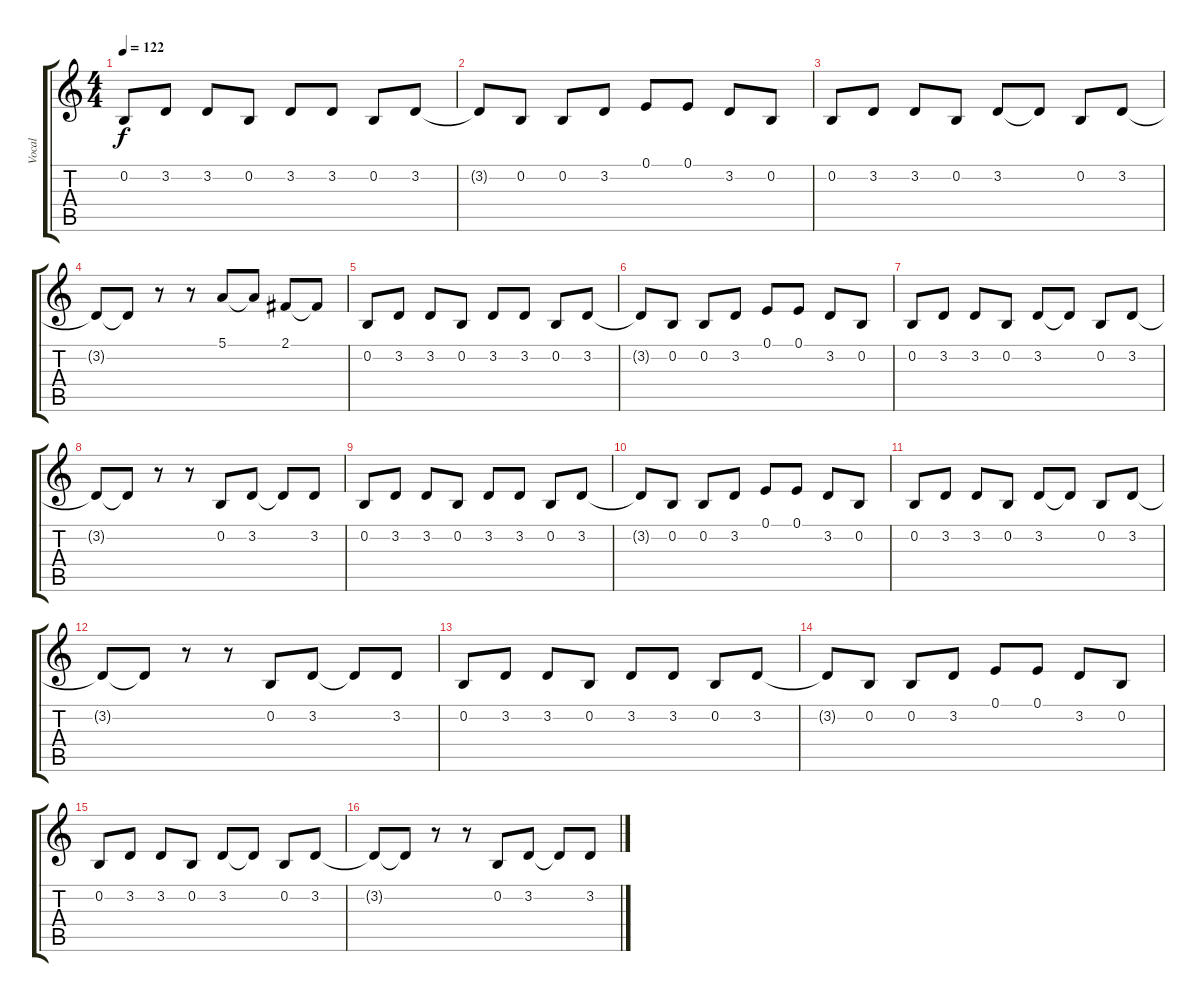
\track ("Vocal" "Vocal") {instrument lead8bassandlead}
\staff {score tabs}
\tuning (E4 B3 G3 D3 A2 E2) {hide}
\ts (4 4)
\tempo 122
\clef g2
\ks c
0.2.8{dy f} 3.2.8 3.2.8 0.2.8 3.2.8 3.2.8 0.2.8 3.2.8 |
3.2{t}.8 0.2.8 0.2.8 3.2.8 0.1.8 0.1.8 3.2.8 0.2.8 |
0.2.8 3.2.8 3.2.8 0.2.8 3.2.8 3.2{t}.8 0.2.8 3.2.8 |
3.2{t}.8 3.2{t}.8 r.8 r.8 5.1.8 5.1{t}.8 2.1.8 2.1{t}.8 |
0.2.8 3.2.8 3.2.8 0.2.8 3.2.8 3.2.8 0.2.8 3.2.8 |
3.2{t}.8 0.2.8 0.2.8 3.2.8 0.1.8 0.1.8 3.2.8 0.2.8 |
0.2.8 3.2.8 3.2.8 0.2.8 3.2.8 3.2{t}.8 0.2.8 3.2.8 |
3.2{t}.8 3.2{t}.8 r.8 r.8 0.2.8 3.2.8 3.2{t}.8 3.2.8 |
0.2.8 3.2.8 3.2.8 0.2.8 3.2.8 3.2.8 0.2.8 3.2.8 |
3.2{t}.8 0.2.8 0.2.8 3.2.8 0.1.8 0.1.8 3.2.8 0.2.8 |
0.2.8 3.2.8 3.2.8 0.2.8 3.2.8 3.2{t}.8 0.2.8 3.2.8 |
3.2{t}.8 3.2{t}.8 r.8 r.8 0.2.8 3.2.8 3.2{t}.8 3.2.8 |
0.2.8 3.2.8 3.2.8 0.2.8 3.2.8 3.2.8 0.2.8 3.2.8 |
3.2{t}.8 0.2.8 0.2.8 3.2.8 0.1.8 0.1.8 3.2.8 0.2.8 |
0.2.8 3.2.8 3.2.8 0.2.8 3.2.8 3.2{t}.8 0.2.8 3.2.8 |
3.2{t}.8 3.2{t}.8 r.8 r.8 0.2.8 3.2.8 3.2{t}.8 3.2.8
